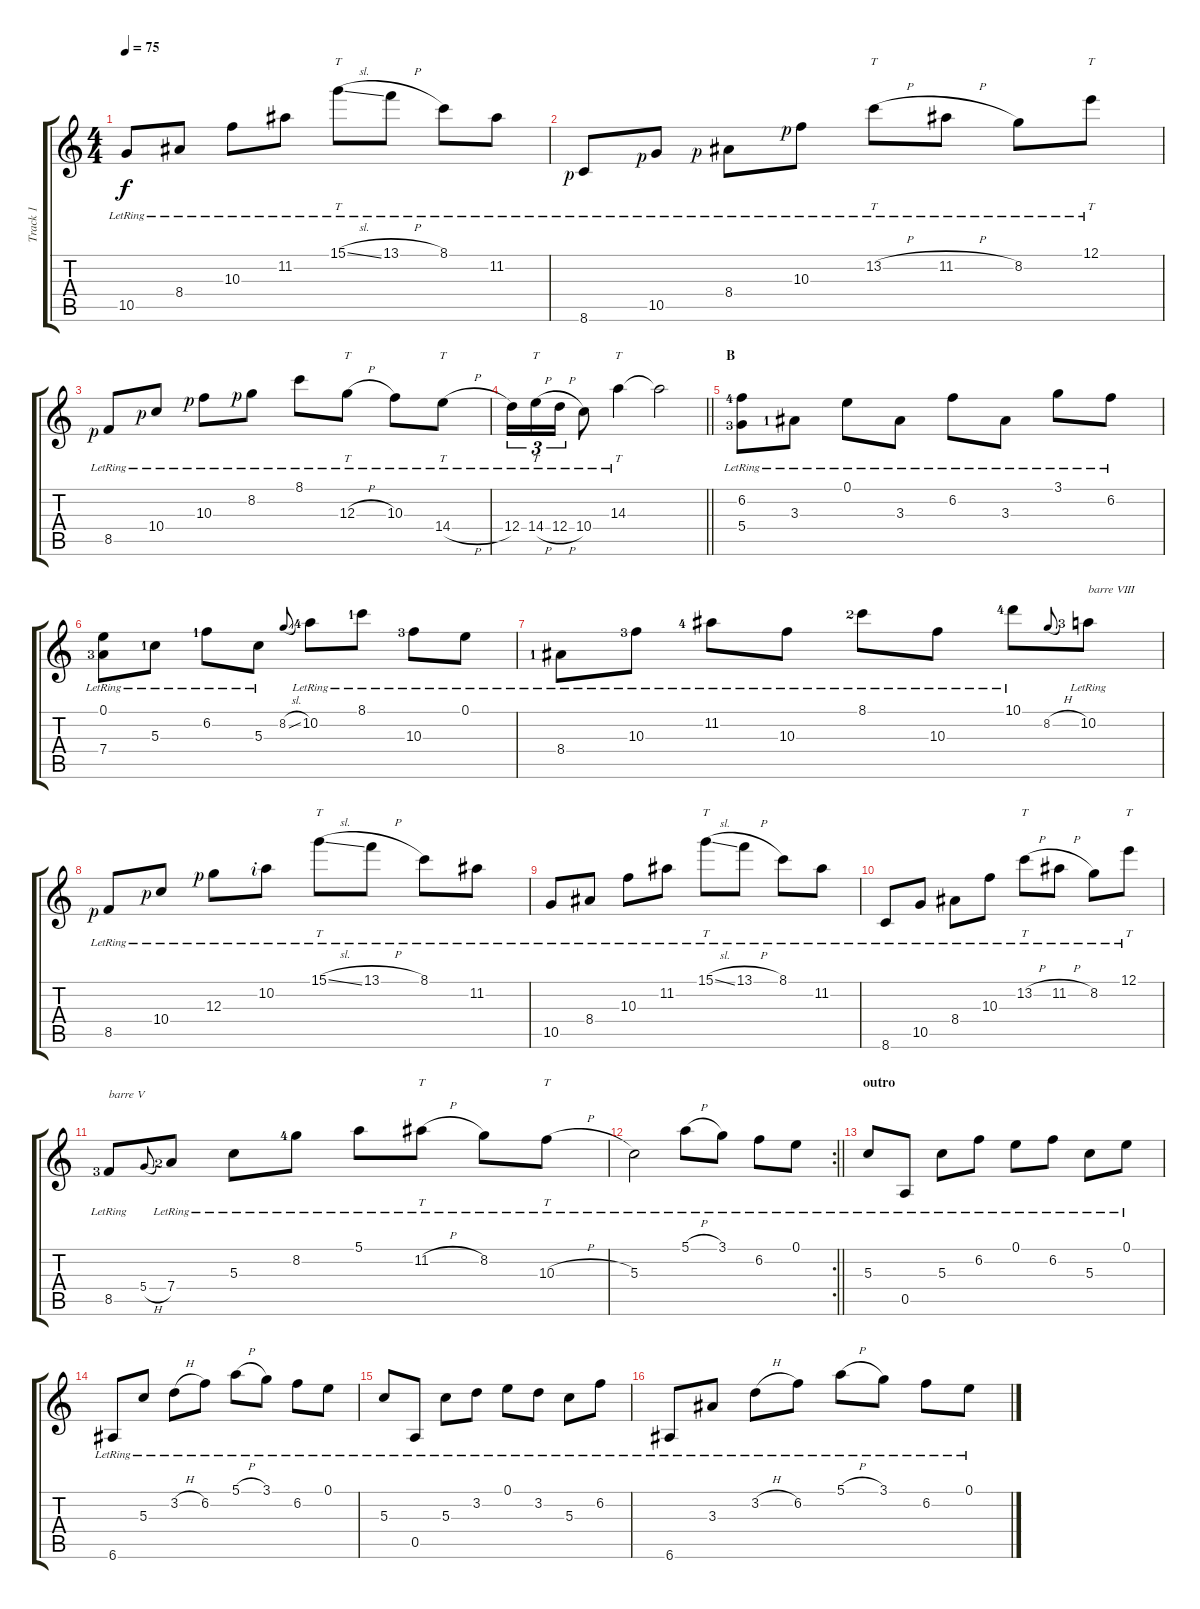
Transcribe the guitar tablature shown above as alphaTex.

\track ("Track 1" "Track 1") {instrument acousticguitarsteel}
\staff {score tabs}
\tuning (E4 B3 G3 D3 A2 E2) {hide}
\ts (4 4)
\tempo 75
\clef g2
\ks c
10.5{lr}.8{dy f} 8.4{lr}.8 10.3{lr}.8 11.2{lr}.8 15.1{sl lr}.8{tt} 13.1{h lr}.8 8.1{lr}.8 11.2{lr}.8 |
8.6{lr rf 1}.8 10.5{lr rf 1}.8 8.4{lr rf 1}.8 10.3{lr rf 1}.8 13.2{h lr}.8{tt} 11.2{h lr}.8 8.2{lr}.8 12.1{lr}.8{tt} |
8.5{lr rf 1}.8 10.4{lr rf 1}.8 10.3{lr rf 1}.8 8.2{lr rf 1}.8 8.1{lr}.8 12.3{h lr}.8{tt} 10.3{lr}.8 14.4{h lr}.8{tt} |
\barLineRight lightlight
12.4{lr}.16{tu (3 2)} 14.4{h lr}.16{tt tu (3 2)} 12.4{h lr}.16{tu (3 2)} 10.4{lr}.8 14.3{lr}.4{tt} 14.3{t}.2 |
\section ("" "B")
(6.2{lr lf 5} 5.4{lr lf 4}).8 3.3{lr lf 2}.8 0.1{lr}.8 3.3{lr}.8 6.2{lr}.8 3.3{lr}.8 3.1{lr}.8 6.2{lr}.8 |
(0.1{lr} 7.4{lr lf 4}).8 5.3{lr lf 2}.8 6.2{lr lf 2}.8 5.3{lr}.8 8.2{sl}.8{gr onbeat} 10.2{lr lf 5}.8 8.1{lr lf 2}.8 10.3{lr lf 4}.8 0.1{lr}.8 |
8.4{lr lf 2}.8 10.3{lr lf 4}.8 11.2{lr lf 5}.8 10.3{lr}.8 8.1{lr lf 3}.8 10.3{lr}.8 10.1{lr lf 5}.8 8.2{h}.8{gr onbeat} 10.2{lr lf 4}.8{txt "barre VIII"} |
8.5{lr rf 1}.8 10.4{lr rf 1}.8 12.3{lr rf 1}.8 10.2{lr rf 2}.8 15.1{sl lr}.8{tt} 13.1{h lr}.8 8.1{lr}.8 11.2{lr}.8 |
10.5{lr}.8 8.4{lr}.8 10.3{lr}.8 11.2{lr}.8 15.1{sl lr}.8{tt} 13.1{h lr}.8 8.1{lr}.8 11.2{lr}.8 |
8.6{lr}.8 10.5{lr}.8 8.4{lr}.8 10.3{lr}.8 13.2{h lr}.8{tt} 11.2{h lr}.8 8.2{lr}.8 12.1{lr}.8{tt} |
8.5{lr lf 4}.8{txt "barre V"} 5.4{h}.8{gr onbeat} 7.4{lr lf 3}.8 5.3{lr}.8 8.2{lr lf 5}.8 5.1{lr}.8 11.2{h lr}.8{tt} 8.2{lr}.8 10.3{h lr}.8{tt} |
\rc 2
\barLineRight lightlight
5.3{lr}.2 5.1{h lr}.8 3.1{lr}.8 6.2{lr}.8 0.1{lr}.8 |
\section ("" "outro")
5.3{lr}.8 0.5{lr}.8 5.3{lr}.8 6.2{lr}.8 0.1{lr}.8 6.2{lr}.8 5.3{lr}.8 0.1{lr}.8 |
6.6{lr}.8 5.3{lr}.8 3.2{h lr}.8 6.2{lr}.8 5.1{h lr}.8 3.1{lr}.8 6.2{lr}.8 0.1{lr}.8 |
5.3{lr}.8 0.5{lr}.8 5.3{lr}.8 3.2{lr}.8 0.1{lr}.8 3.2{lr}.8 5.3{lr}.8 6.2{lr}.8 |
6.6{lr}.8 3.3{lr}.8 3.2{h lr}.8 6.2{lr}.8 5.1{h lr}.8 3.1{lr}.8 6.2{lr}.8 0.1{lr}.8
